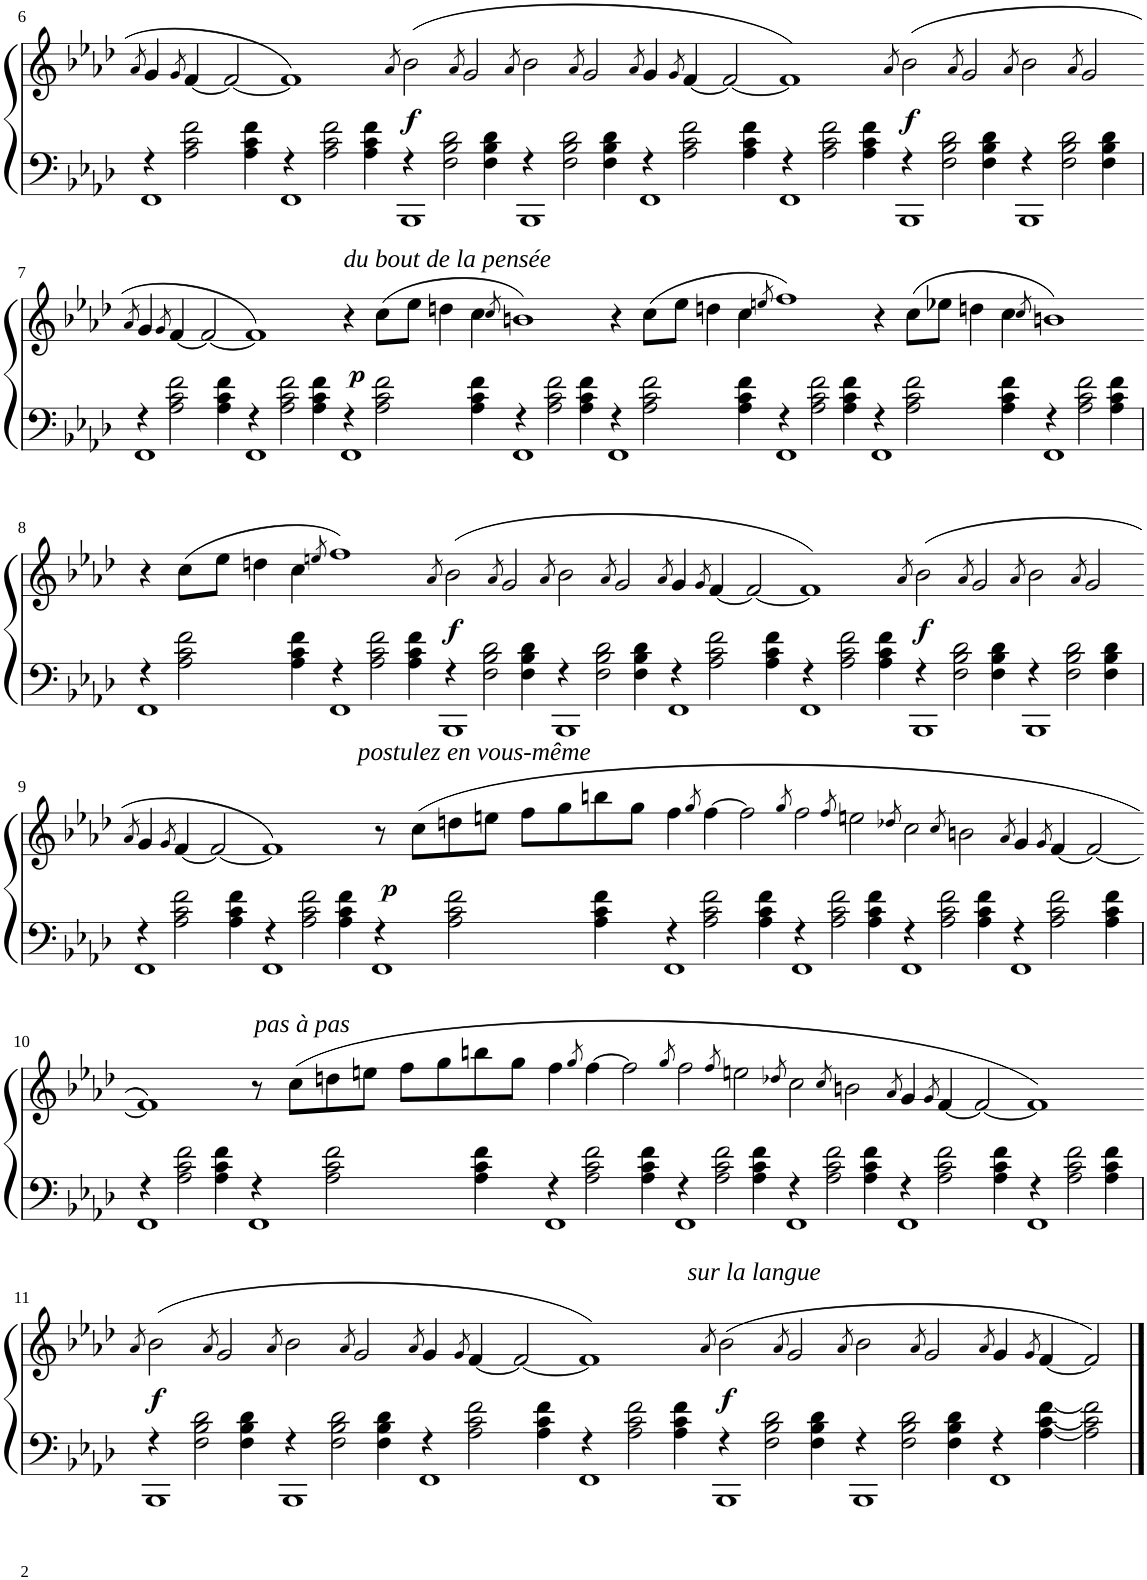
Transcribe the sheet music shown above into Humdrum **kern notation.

**kern	**kern	**dynam
*part1	*part1	*part1
*staff2	*staff1	*staff1/2
*I"Piano	*	*
*I'Pno	*	*
!!LO:PB:g=z
*clefF4	*clefG2	*
*k[b-e-a-d-]	*k[b-e-a-d-]	*
=6	=6	=6
.	8qa-/	.
*^	*	*
4r	1FF	4g/	.
.	.	8qg/	.
2A-\ 2c\ 2f\	.	[4f/	.
.	.	2f/_	.
4A-\ 4c\ 4f\	.	.	.
4r	1FF	1f]	.
2A-\ 2c\ 2f\	.	.	.
4A-\ 4c\ 4f\	.	.	.
.	.	8qa-/	.
!	!	!	!LO:DY:b
4r	1BBB-	(2b-\	f
2F\ 2B-\ 2d-\	.	.	.
.	.	8qa-/	.
.	.	2g/	.
4F\ 4B-\ 4d-\	.	.	.
.	.	8qa-/	.
4r	1BBB-	2b-\	.
2F\ 2B-\ 2d-\	.	.	.
.	.	8qa-/	.
.	.	2g/	.
4F\ 4B-\ 4d-\	.	.	.
.	.	8qa-/	.
4r	1FF	4g/	.
.	.	8qg/	.
2A-\ 2c\ 2f\	.	[4f/	.
.	.	2f/_	.
4A-\ 4c\ 4f\	.	.	.
4r	1FF	1f])	.
2A-\ 2c\ 2f\	.	.	.
4A-\ 4c\ 4f\	.	.	.
.	.	8qa-/	.
!	!	!	!LO:DY:b
4r	1BBB-	(2b-\	f
2F\ 2B-\ 2d-\	.	.	.
.	.	8qa-/	.
.	.	2g/	.
4F\ 4B-\ 4d-\	.	.	.
.	.	8qa-/	.
4r	1BBB-	2b-\	.
2F\ 2B-\ 2d-\	.	.	.
.	.	8qa-/	.
.	.	2g/	.
4F\ 4B-\ 4d-\	.	.	.
!!LO:LB:g=z
=7-	=7-	=7-	=7-
.	.	8qa-/	.
4r	1FF	4g/	.
.	.	8qg/	.
2A-\ 2c\ 2f\	.	[4f/	.
.	.	2f/_	.
4A-\ 4c\ 4f\	.	.	.
4r	1FF	1f])	.
2A-\ 2c\ 2f\	.	.	.
4A-\ 4c\ 4f\	.	.	.
!	!	!LO:TX:a:i:t=du bout de la pensée	!
!	!	!	!LO:DY:b
4r	1FF	4r	p
2A-\ 2c\ 2f\	.	(8cc\L	.
.	.	8ee-\J	.
.	.	4ddn\	.
4A-\ 4c\ 4f\	.	4cc\	.
.	.	8qcc/	.
4r	1FF	1bn)	.
2A-\ 2c\ 2f\	.	.	.
4A-\ 4c\ 4f\	.	.	.
4r	1FF	4r	.
2A-\ 2c\ 2f\	.	(8cc\L	.
.	.	8ee-\J	.
.	.	4ddn\	.
4A-\ 4c\ 4f\	.	4cc\	.
.	.	8qeen/	.
4r	1FF	1ff)	.
2A-\ 2c\ 2f\	.	.	.
4A-\ 4c\ 4f\	.	.	.
4r	1FF	4r	.
2A-\ 2c\ 2f\	.	(8cc\L	.
.	.	8ee-X\J	.
.	.	4ddn\	.
4A-\ 4c\ 4f\	.	4cc\	.
.	.	8qcc/	.
4r	1FF	1bn)	.
2A-\ 2c\ 2f\	.	.	.
4A-\ 4c\ 4f\	.	.	.
!!LO:LB:g=z
=8-	=8-	=8-	=8-
4r	1FF	4r	.
2A-\ 2c\ 2f\	.	(8cc\L	.
.	.	8ee-\J	.
.	.	4ddn\	.
4A-\ 4c\ 4f\	.	4cc\	.
.	.	8qeen/	.
4r	1FF	1ff)	.
2A-\ 2c\ 2f\	.	.	.
4A-\ 4c\ 4f\	.	.	.
.	.	8qa-/	.
!	!	!	!LO:DY:b
4r	1BBB-	(2b-\	f
2F\ 2B-\ 2d-\	.	.	.
.	.	8qa-/	.
.	.	2g/	.
4F\ 4B-\ 4d-\	.	.	.
.	.	8qa-/	.
4r	1BBB-	2b-\	.
2F\ 2B-\ 2d-\	.	.	.
.	.	8qa-/	.
.	.	2g/	.
4F\ 4B-\ 4d-\	.	.	.
.	.	8qa-/	.
4r	1FF	4g/	.
.	.	8qg/	.
2A-\ 2c\ 2f\	.	[4f/	.
.	.	2f/_	.
4A-\ 4c\ 4f\	.	.	.
4r	1FF	1f])	.
2A-\ 2c\ 2f\	.	.	.
4A-\ 4c\ 4f\	.	.	.
.	.	8qa-/	.
!	!	!	!LO:DY:b
4r	1BBB-	(2b-\	f
2F\ 2B-\ 2d-\	.	.	.
.	.	8qa-/	.
.	.	2g/	.
4F\ 4B-\ 4d-\	.	.	.
.	.	8qa-/	.
4r	1BBB-	2b-\	.
2F\ 2B-\ 2d-\	.	.	.
.	.	8qa-/	.
.	.	2g/	.
4F\ 4B-\ 4d-\	.	.	.
!!LO:LB:g=z
=9-	=9-	=9-	=9-
.	.	8qa-/	.
4r	1FF	4g/	.
.	.	8qg/	.
2A-\ 2c\ 2f\	.	[4f/	.
.	.	2f/_	.
4A-\ 4c\ 4f\	.	.	.
4r	1FF	1f])	.
2A-\ 2c\ 2f\	.	.	.
4A-\ 4c\ 4f\	.	.	.
!	!	!LO:TX:a:i:t=postulez en vous-même	!
!	!	!	!LO:DY:b
4r	1FF	8r	p
.	.	(8cc\L	.
2A-\ 2c\ 2f\	.	8ddn\	.
.	.	8een\J	.
.	.	8ff\L	.
.	.	8gg\	.
4A-\ 4c\ 4f\	.	8bbn\	.
.	.	8gg\J	.
4r	1FF	4ff\	.
.	.	8qgg/	.
2A-\ 2c\ 2f\	.	[4ff\	.
.	.	2ff\]	.
4A-\ 4c\ 4f\	.	.	.
.	.	8qgg/	.
4r	1FF	2ff\	.
2A-\ 2c\ 2f\	.	.	.
.	.	8qff/	.
.	.	2een\	.
4A-\ 4c\ 4f\	.	.	.
.	.	8qdd-X/	.
4r	1FF	2cc\	.
2A-\ 2c\ 2f\	.	.	.
.	.	8qcc/	.
.	.	2bn\	.
4A-\ 4c\ 4f\	.	.	.
.	.	8qa-/	.
4r	1FF	4g/	.
.	.	8qg/	.
2A-\ 2c\ 2f\	.	[4f/	.
.	.	2f/_	.
4A-\ 4c\ 4f\	.	.	.
!!LO:LB:g=z
=10-	=10-	=10-	=10-
4r	1FF	1f])	.
2A-\ 2c\ 2f\	.	.	.
4A-\ 4c\ 4f\	.	.	.
!	!	!LO:TX:a:i:t=pas à pas	!
4r	1FF	8r	.
.	.	(8cc\L	.
2A-\ 2c\ 2f\	.	8ddn\	.
.	.	8een\J	.
.	.	8ff\L	.
.	.	8gg\	.
4A-\ 4c\ 4f\	.	8bbn\	.
.	.	8gg\J	.
4r	1FF	4ff\	.
.	.	8qgg/	.
2A-\ 2c\ 2f\	.	[4ff\	.
.	.	2ff\]	.
4A-\ 4c\ 4f\	.	.	.
.	.	8qgg/	.
4r	1FF	2ff\	.
2A-\ 2c\ 2f\	.	.	.
.	.	8qff/	.
.	.	2een\	.
4A-\ 4c\ 4f\	.	.	.
.	.	8qdd-X/	.
4r	1FF	2cc\	.
2A-\ 2c\ 2f\	.	.	.
.	.	8qcc/	.
.	.	2bn\	.
4A-\ 4c\ 4f\	.	.	.
.	.	8qa-/	.
4r	1FF	4g/	.
.	.	8qg/	.
2A-\ 2c\ 2f\	.	[4f/	.
.	.	2f/_	.
4A-\ 4c\ 4f\	.	.	.
4r	1FF	1f])	.
2A-\ 2c\ 2f\	.	.	.
4A-\ 4c\ 4f\	.	.	.
!!LO:LB:g=z
=11-	=11-	=11-	=11-
.	.	8qa-/	.
!	!	!	!LO:DY:b
4r	1BBB-	(2b-\	f
2F\ 2B-\ 2d-\	.	.	.
.	.	8qa-/	.
.	.	2g/	.
4F\ 4B-\ 4d-\	.	.	.
.	.	8qa-/	.
4r	1BBB-	2b-\	.
2F\ 2B-\ 2d-\	.	.	.
.	.	8qa-/	.
.	.	2g/	.
4F\ 4B-\ 4d-\	.	.	.
.	.	8qa-/	.
4r	1FF	4g/	.
.	.	8qg/	.
2A-\ 2c\ 2f\	.	[4f/	.
.	.	2f/_	.
4A-\ 4c\ 4f\	.	.	.
4r	1FF	1f])	.
2A-\ 2c\ 2f\	.	.	.
4A-\ 4c\ 4f\	.	.	.
.	.	8qa-/	.
!	!	!LO:TX:a:i:t=sur la langue	!
!	!	!	!LO:DY:b
4r	1BBB-	(2b-\	f
2F\ 2B-\ 2d-\	.	.	.
.	.	8qa-/	.
.	.	2g/	.
4F\ 4B-\ 4d-\	.	.	.
.	.	8qa-/	.
4r	1BBB-	2b-\	.
2F\ 2B-\ 2d-\	.	.	.
.	.	8qa-/	.
.	.	2g/	.
4F\ 4B-\ 4d-\	.	.	.
.	.	8qa-/	.
4r	1FF	4g/	.
.	.	8qg/	.
[4A-\ [4c\ [4f\	.	[4f/	.
2A-\] 2c\] 2f\]	.	2f;</])	.
*v	*v	*	*
==	==	==
*-	*-	*-
